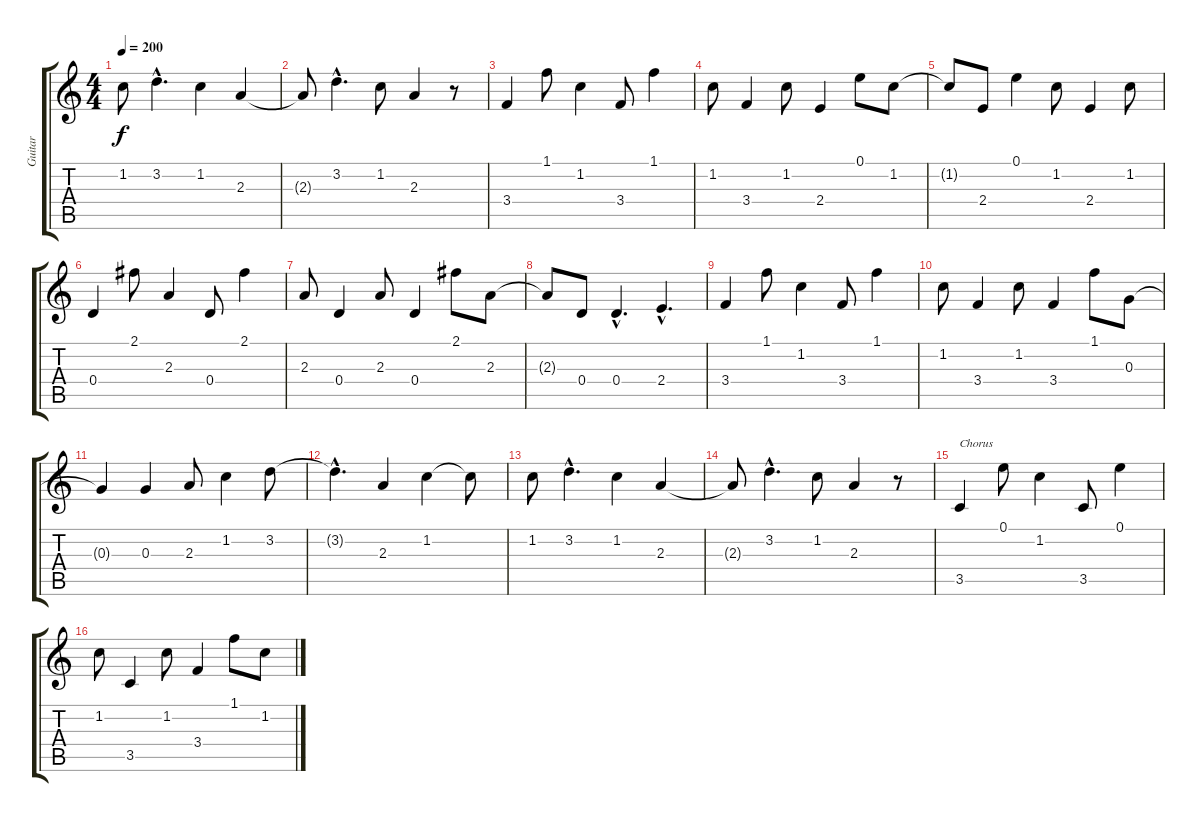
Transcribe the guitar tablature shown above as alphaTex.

\track ("Guitar" "Guitar") {instrument electricguitarclean}
\staff {score tabs}
\tuning (E4 B3 G3 D3 A2 E2) {hide}
\ts (4 4)
\tempo 200
\clef g2
\ks c
1.2.8{dy f} 3.2{hac}.4{d} 1.2.4 2.3.4 |
2.3{t}.8 3.2{hac}.4{d} 1.2.8 2.3.4 r.8 |
3.4.4 1.1.8 1.2.4 3.4.8 1.1.4 |
1.2.8 3.4.4 1.2.8 2.4.4 0.1.8 1.2.8 |
1.2{t}.8 2.4.8 0.1.4 1.2.8 2.4.4 1.2.8 |
0.4.4 2.1.8 2.3.4 0.4.8 2.1.4 |
2.3.8 0.4.4 2.3.8 0.4.4 2.1.8 2.3.8 |
2.3{t}.8 0.4.8 0.4{hac}.4{d} 2.4{hac}.4{d} |
3.4.4 1.1.8 1.2.4 3.4.8 1.1.4 |
1.2.8 3.4.4 1.2.8 3.4.4 1.1.8 0.3.8 |
0.3{t}.4 0.3.4 2.3.8 1.2.4 3.2.8 |
3.2{hac t}.4{d} 2.3.4 1.2.4 1.2{t}.8 |
1.2.8 3.2{hac}.4{d} 1.2.4 2.3.4 |
2.3{t}.8 3.2{hac}.4{d} 1.2.8 2.3.4 r.8 |
3.5.4{txt "Chorus"} 0.1.8 1.2.4 3.5.8 0.1.4 |
1.2.8 3.5.4 1.2.8 3.4.4 1.1.8 1.2.8
